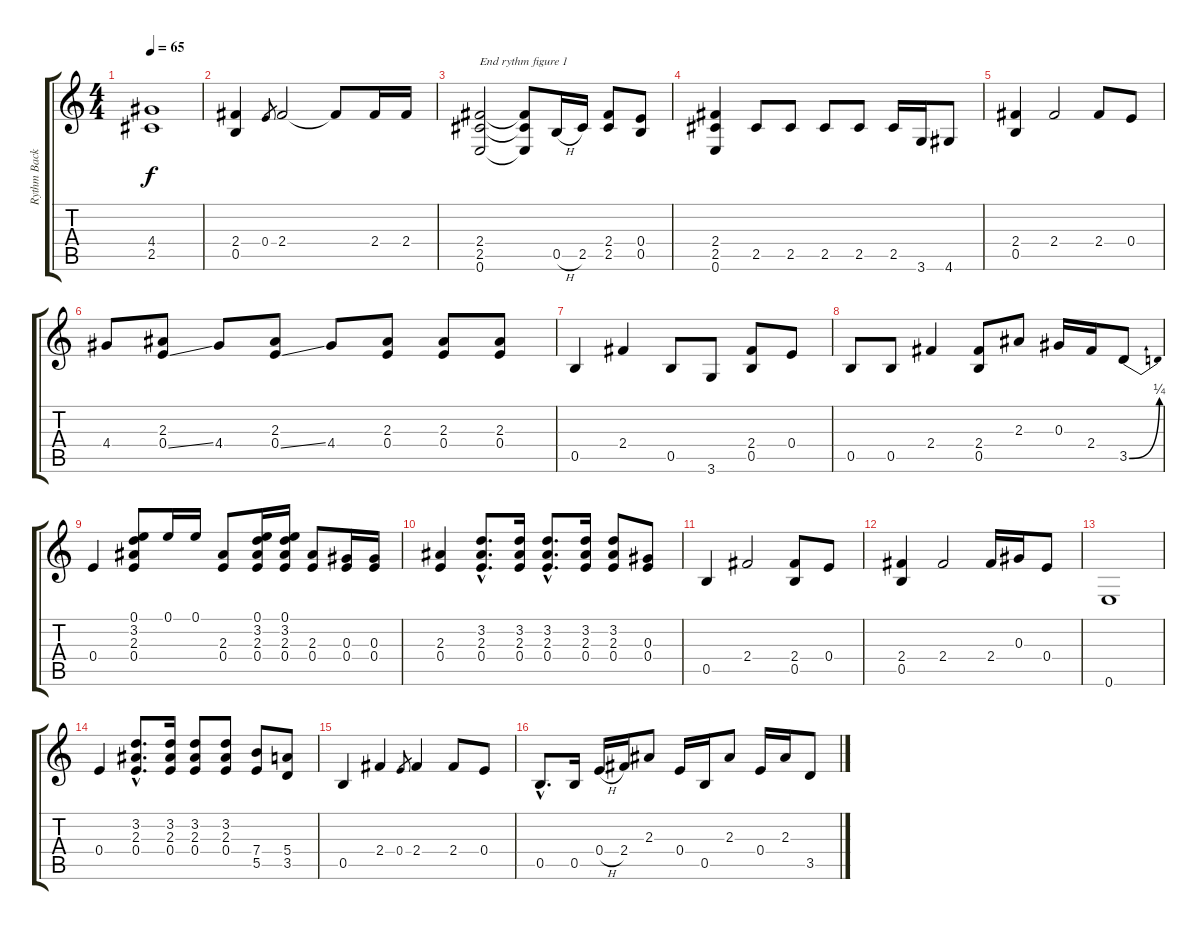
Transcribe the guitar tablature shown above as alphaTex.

\track ("Rythm Backing" "Rythm Back") {instrument electricguitarclean}
\staff {score tabs}
\tuning (E4 B3 Ab3 E3 B2 E2) {hide}
\ts (4 4)
\tempo 65
\clef g2
\ks c
(4.4 2.5).1{dy f} |
(2.4 0.5).4 0.4.8{gr} 2.4.2 2.4{t}.8 2.4.16 2.4.16 |
(2.4 2.5 0.6).2{txt "End rythm figure 1"} (2.4{t} 2.5{t} 0.6{t}).8 0.5{h}.16 2.5.16 (2.4 2.5).8 (0.4 0.5).8 |
(2.4 2.5 0.6).4 2.5.8 2.5.8 2.5.8 2.5.8 2.5.16 3.6.16 4.6.8 |
(2.4 0.5).4 2.4.2 2.4.8 0.4.8 |
4.4.8 (2.3 0.4{ss}).8 4.4.8 (2.3 0.4{ss}).8 4.4.8 (2.3 0.4).8 (2.3 0.4).8 (2.3 0.4).8 |
0.5.4 2.4.4 0.5.8 3.6.8 (2.4 0.5).8 0.4.8 |
0.5.8 0.5.8 2.4.4 (2.4 0.5).8 2.3.8 0.3.16 2.4.16 3.5{be (bend 0 0 60 1)}.8 |
0.4.4 (0.1 3.2 2.3 0.4).8 0.1.16 0.1.16 (2.3 0.4).8 (0.1 3.2 2.3 0.4).16 (0.1 3.2 2.3 0.4).16 (2.3 0.4).8 (0.3 0.4).16 (0.3 0.4).16 |
(2.3 0.4).4 (3.2{hac} 2.3{hac} 0.4{hac}).8{d} (3.2 2.3 0.4).16 (3.2{hac} 2.3{hac} 0.4{hac}).8{d} (3.2 2.3 0.4).16 (3.2 2.3 0.4).8 (0.3 0.4).8 |
0.5.4 2.4.2 (2.4 0.5).8 0.4.8 |
(2.4 0.5).4 2.4.2 2.4.16 0.3.16 0.4.8 |
0.6.1 |
0.4.4 (3.2{hac} 2.3{hac} 0.4{hac}).8{d} (3.2 2.3 0.4).16 (3.2 2.3 0.4).8 (3.2 2.3 0.4).8 (7.4 5.5).8 (5.4 3.5).8 |
0.5.4 2.4.4 0.4.8{gr} 2.4.4 2.4.8 0.4.8 |
0.5{hac}.8{d} 0.5.16 0.4{h}.16 2.4.16 2.3.8 0.4.16 0.5.16 2.3.8 0.4.16 2.3.16 3.5.8
